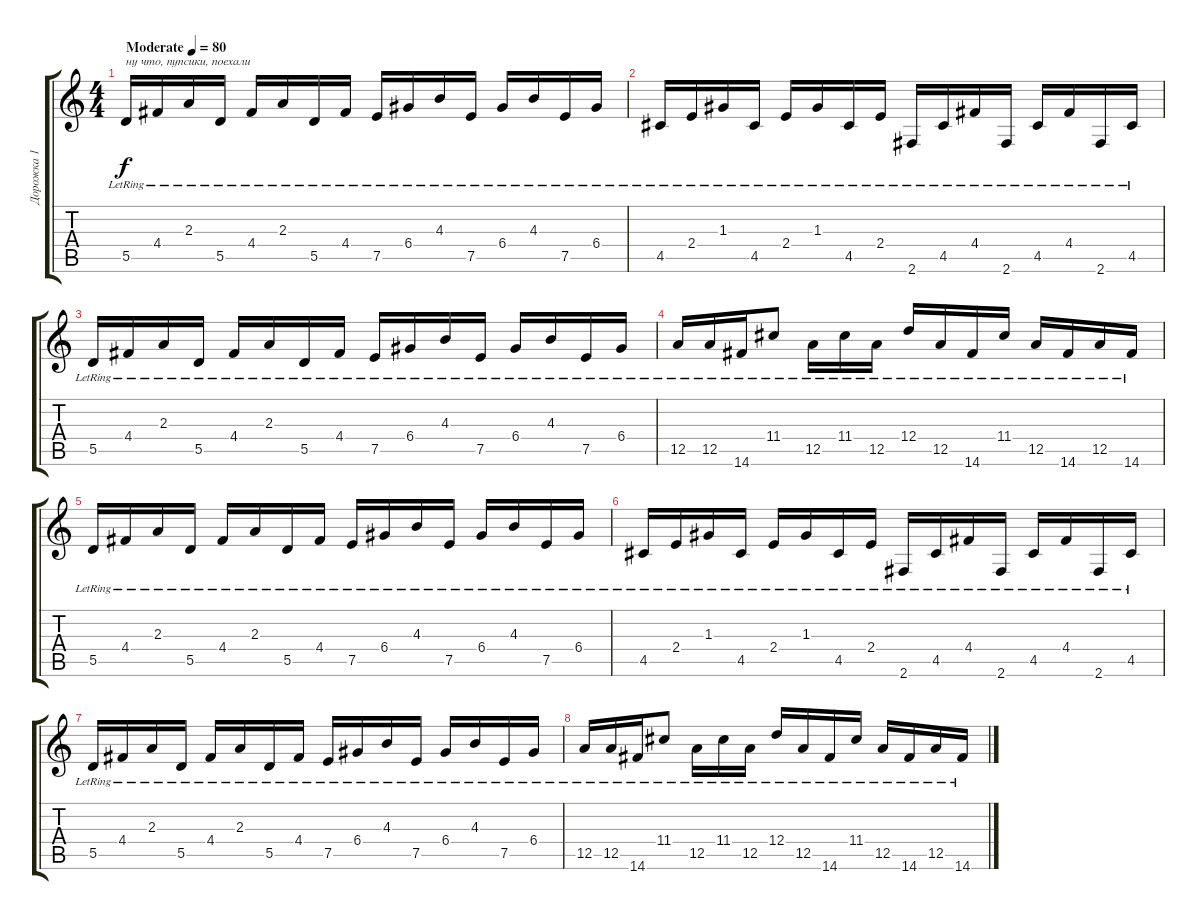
\track ("Дорожка 1" "Дорожка 1") {instrument acousticguitarsteel}
\staff {score tabs}
\tuning (E4 B3 G3 D3 A2 E2) {hide}
\ts (4 4)
\tempo (80 "Moderate")
\clef g2
\ks c
5.5{lr}.16{txt "ну что, пупсики, поехали" dy f instrument acousticguitarsteel} 4.4{lr}.16 2.3{lr}.16 5.5{lr}.16 4.4{lr}.16 2.3{lr}.16 5.5{lr}.16 4.4{lr}.16 7.5{lr}.16 6.4{lr}.16 4.3{lr}.16 7.5{lr}.16 6.4{lr}.16 4.3{lr}.16 7.5{lr}.16 6.4{lr}.16 |
4.5{lr}.16 2.4{lr}.16 1.3{lr}.16 4.5{lr}.16 2.4{lr}.16 1.3{lr}.16 4.5{lr}.16 2.4{lr}.16 2.6{lr}.16 4.5{lr}.16 4.4{lr}.16 2.6{lr}.16 4.5{lr}.16 4.4{lr}.16 2.6{lr}.16 4.5{lr}.16 |
5.5{lr}.16 4.4{lr}.16 2.3{lr}.16 5.5{lr}.16 4.4{lr}.16 2.3{lr}.16 5.5{lr}.16 4.4{lr}.16 7.5{lr}.16 6.4{lr}.16 4.3{lr}.16 7.5{lr}.16 6.4{lr}.16 4.3{lr}.16 7.5{lr}.16 6.4{lr}.16 |
12.5{lr}.16 12.5{lr}.16 14.6{lr}.16 11.4{lr}.8 12.5{lr}.16 11.4{lr}.16 12.5{lr}.16 12.4{lr}.16 12.5{lr}.16 14.6{lr}.16 11.4{lr}.16 12.5{lr}.16 14.6{lr}.16 12.5{lr}.16 14.6{lr}.16 |
5.5{lr}.16 4.4{lr}.16 2.3{lr}.16 5.5{lr}.16 4.4{lr}.16 2.3{lr}.16 5.5{lr}.16 4.4{lr}.16 7.5{lr}.16 6.4{lr}.16 4.3{lr}.16 7.5{lr}.16 6.4{lr}.16 4.3{lr}.16 7.5{lr}.16 6.4{lr}.16 |
4.5{lr}.16 2.4{lr}.16 1.3{lr}.16 4.5{lr}.16 2.4{lr}.16 1.3{lr}.16 4.5{lr}.16 2.4{lr}.16 2.6{lr}.16 4.5{lr}.16 4.4{lr}.16 2.6{lr}.16 4.5{lr}.16 4.4{lr}.16 2.6{lr}.16 4.5{lr}.16 |
5.5{lr}.16 4.4{lr}.16 2.3{lr}.16 5.5{lr}.16 4.4{lr}.16 2.3{lr}.16 5.5{lr}.16 4.4{lr}.16 7.5{lr}.16 6.4{lr}.16 4.3{lr}.16 7.5{lr}.16 6.4{lr}.16 4.3{lr}.16 7.5{lr}.16 6.4{lr}.16 |
12.5{lr}.16 12.5{lr}.16 14.6{lr}.16 11.4{lr}.8 12.5{lr}.16 11.4{lr}.16 12.5{lr}.16 12.4{lr}.16 12.5{lr}.16 14.6{lr}.16 11.4{lr}.16 12.5{lr}.16 14.6{lr}.16 12.5{lr}.16 14.6{lr}.16
